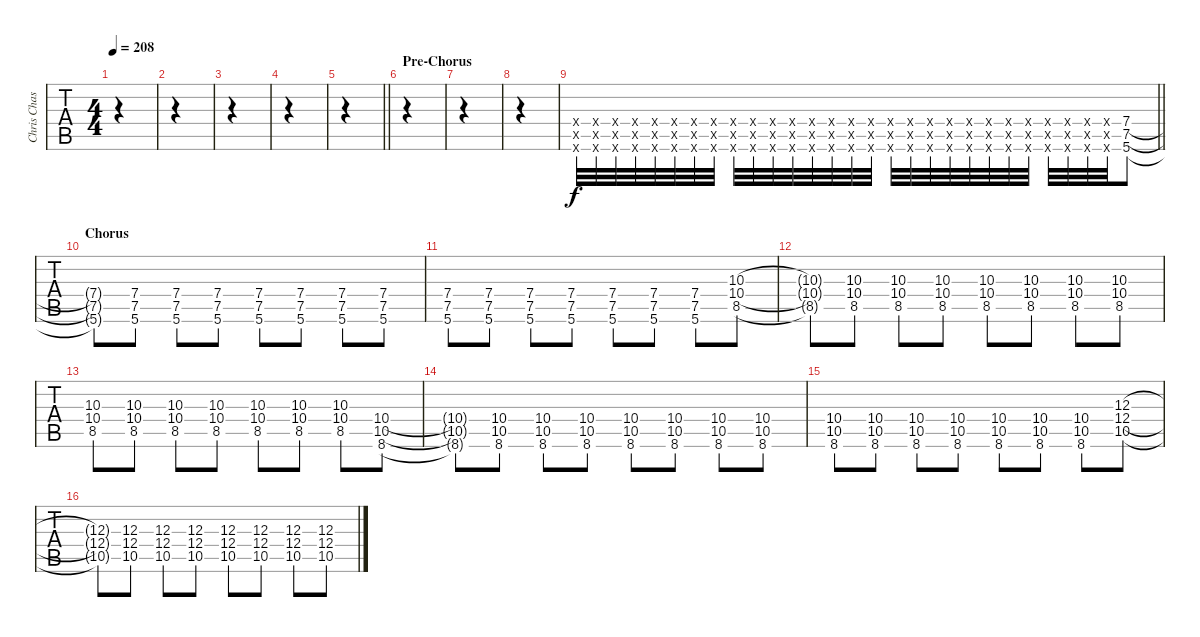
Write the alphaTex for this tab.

\track ("Chris Chasse - Guitar One" "Chris Chas") {instrument distortionguitar}
\staff {tabs}
\tuning (Eb4 Bb3 Gb3 Db3 Ab2 Eb2) {hide}
\ts (4 4)
\tempo 208
\clef g2
\ks c
|
|
|
|
\barLineRight lightlight
|
\section ("" "Pre-Chorus")
|
|
|
\barLineRight lightlight
(30.4{x} 30.5{x} 30.6{x}).32 (29.4{x} 29.5{x} 29.6{x}).32 (28.4{x} 28.5{x} 28.6{x}).32 (27.4{x} 27.5{x} 27.6{x}).32 (26.4{x} 26.5{x} 26.6{x}).32 (25.4{x} 25.5{x} 25.6{x}).32 (24.4{x} 24.5{x} 24.6{x}).32 (23.4{x} 23.5{x} 23.6{x}).32 (22.4{x} 22.5{x} 22.6{x}).32 (21.4{x} 21.5{x} 21.6{x}).32 (20.4{x} 20.5{x} 20.6{x}).32 (19.4{x} 19.5{x} 19.6{x}).32 (18.4{x} 18.5{x} 18.6{x}).32 (17.4{x} 17.5{x} 17.6{x}).32 (16.4{x} 16.5{x} 16.6{x}).32 (15.4{x} 15.5{x} 15.6{x}).32 (14.4{x} 14.5{x} 14.6{x}).32 (13.4{x} 13.5{x} 13.6{x}).32 (12.4{x} 12.5{x} 12.6{x}).32 (11.4{x} 11.5{x} 11.6{x}).32 (10.4{x} 10.5{x} 10.6{x}).32 (9.4{x} 9.5{x} 9.6{x}).32 (8.4{x} 8.5{x} 8.6{x}).32 (7.4{x} 7.5{x} 7.6{x}).32 (6.4{x} 6.5{x} 6.6{x}).32 (5.4{x} 5.5{x} 5.6{x}).32 (4.4{x} 4.5{x} 4.6{x}).32 (3.4{x} 3.5{x} 3.6{x}).32 (7.4 7.5 5.6).8{balance 14} |
\section ("" "Chorus")
(7.4{t} 7.5{t} 5.6{t}).8 (7.4 7.5 5.6).8 (7.4 7.5 5.6).8 (7.4 7.5 5.6).8 (7.4 7.5 5.6).8 (7.4 7.5 5.6).8 (7.4 7.5 5.6).8 (7.4 7.5 5.6).8 |
(7.4 7.5 5.6).8 (7.4 7.5 5.6).8 (7.4 7.5 5.6).8 (7.4 7.5 5.6).8 (7.4 7.5 5.6).8 (7.4 7.5 5.6).8 (7.4 7.5 5.6).8 (10.3 10.4 8.5).8 |
(10.3{t} 10.4{t} 8.5{t}).8 (10.3 10.4 8.5).8 (10.3 10.4 8.5).8 (10.3 10.4 8.5).8 (10.3 10.4 8.5).8 (10.3 10.4 8.5).8 (10.3 10.4 8.5).8 (10.3 10.4 8.5).8 |
(10.3 10.4 8.5).8 (10.3 10.4 8.5).8 (10.3 10.4 8.5).8 (10.3 10.4 8.5).8 (10.3 10.4 8.5).8 (10.3 10.4 8.5).8 (10.3 10.4 8.5).8 (10.4 10.5 8.6).8 |
(10.4{t} 10.5{t} 8.6{t}).8 (10.4 10.5 8.6).8 (10.4 10.5 8.6).8 (10.4 10.5 8.6).8 (10.4 10.5 8.6).8 (10.4 10.5 8.6).8 (10.4 10.5 8.6).8 (10.4 10.5 8.6).8 |
(10.4 10.5 8.6).8 (10.4 10.5 8.6).8 (10.4 10.5 8.6).8 (10.4 10.5 8.6).8 (10.4 10.5 8.6).8 (10.4 10.5 8.6).8 (10.4 10.5 8.6).8 (12.3 12.4 10.5).8 |
(12.3{t} 12.4{t} 10.5{t}).8 (12.3 12.4 10.5).8 (12.3 12.4 10.5).8 (12.3 12.4 10.5).8 (12.3 12.4 10.5).8 (12.3 12.4 10.5).8 (12.3 12.4 10.5).8 (12.3 12.4 10.5).8
